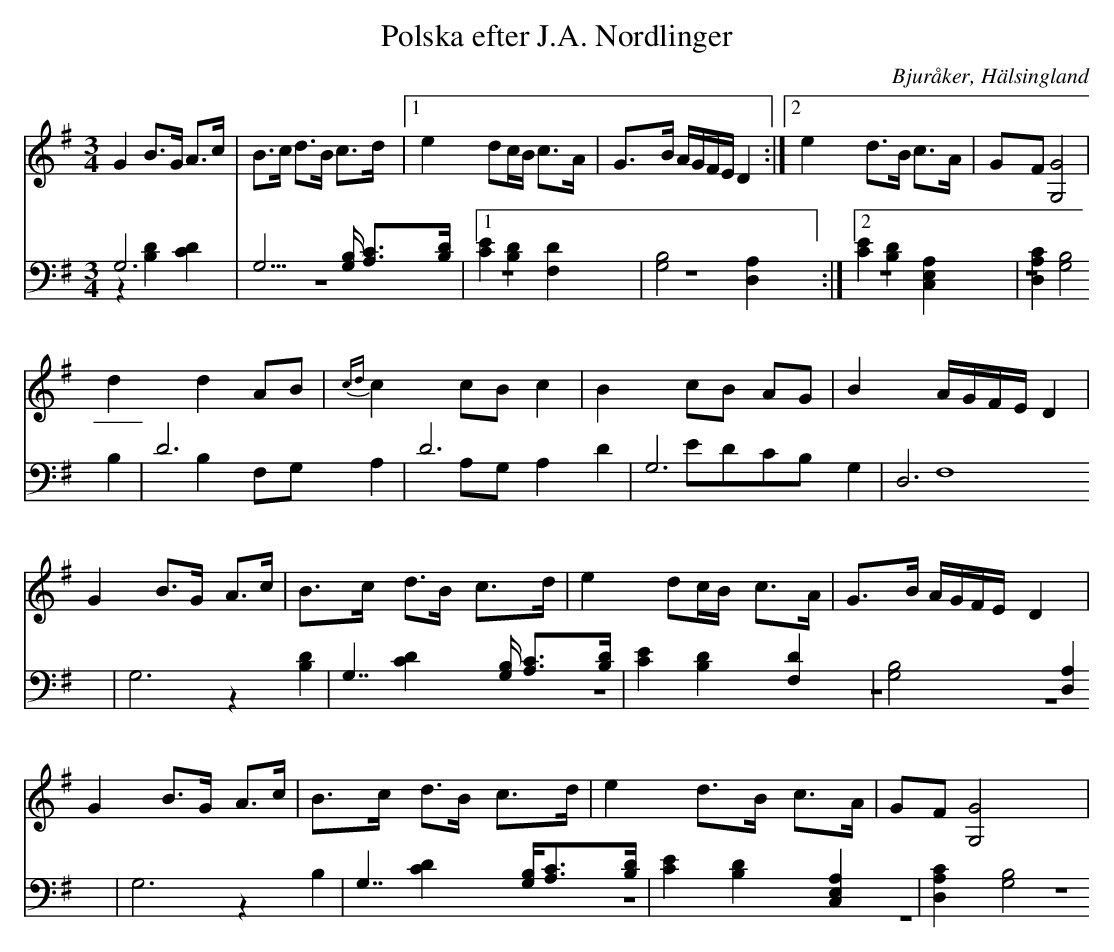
X:1
T: Polska efter J.A. Nordlinger
O: Bjuråker, Hälsingland
M: 3/4
L: 1/8
K: G
V:1
V:2
V:3 merge
V:1
G2 B>G A>c|B>c d>B c>d |1 e2 dc/B/ c>A| G>B A/G/F/E/ D2:|2 e2 d>B c>A|GF [G4G,4]  |
 d2 d2 AB|{c2/3d2/3}c2 cB c2|B2 cB AG|B2 A/G/F/E/ D2 |
G2 B>G A>c|B>c d>B c>d |e2 dc/B/ c>A|G>B A/G/F/E/ D2 |
G2 B>G A>c |B>c d>B c>d|e2 d>B c>A|GF [G,4G4] |
V:2 clef=bass
 G,6|G,9/2 [G,/B,/] [A,C]>[B,D]|1 [C2E2] [B,2D2] [F,2D2]| [G,4B,4] [D,2A,2]:|2 [C2E2] [B,2D2] [C,2E,2A,2]| [D,2A,2C2] [G,4B,4]|
D6 |D6 |G,6|D,6 |
G,6 | G,7/2 [G,/B,/] [A,C]>[B,D]| [C2E2] [B,2D2] [F,2D2]| [G,4B,4] [D,2A,2]|
G,6 |G,7/2 [G,/B,/][A,C]>[B,D]|[C2E2] [B,2D2] [C,2E,2A,2]|[D,2A,2C2] [G,4B,4] |
V:3 clef=bass
z2 [B,2D2] [C2D2]| z6|1 z6| z6:|2 z6|  z6|
B,2 B,2 F,G, |A,2 A,G, A,2 |D2 EDCB,|G,2 F,8 |
z2 [B,2D2] [C2D2]| z6 |z6 |z6|
z2 B,2 [C2D2] |z6|z6|z6|
